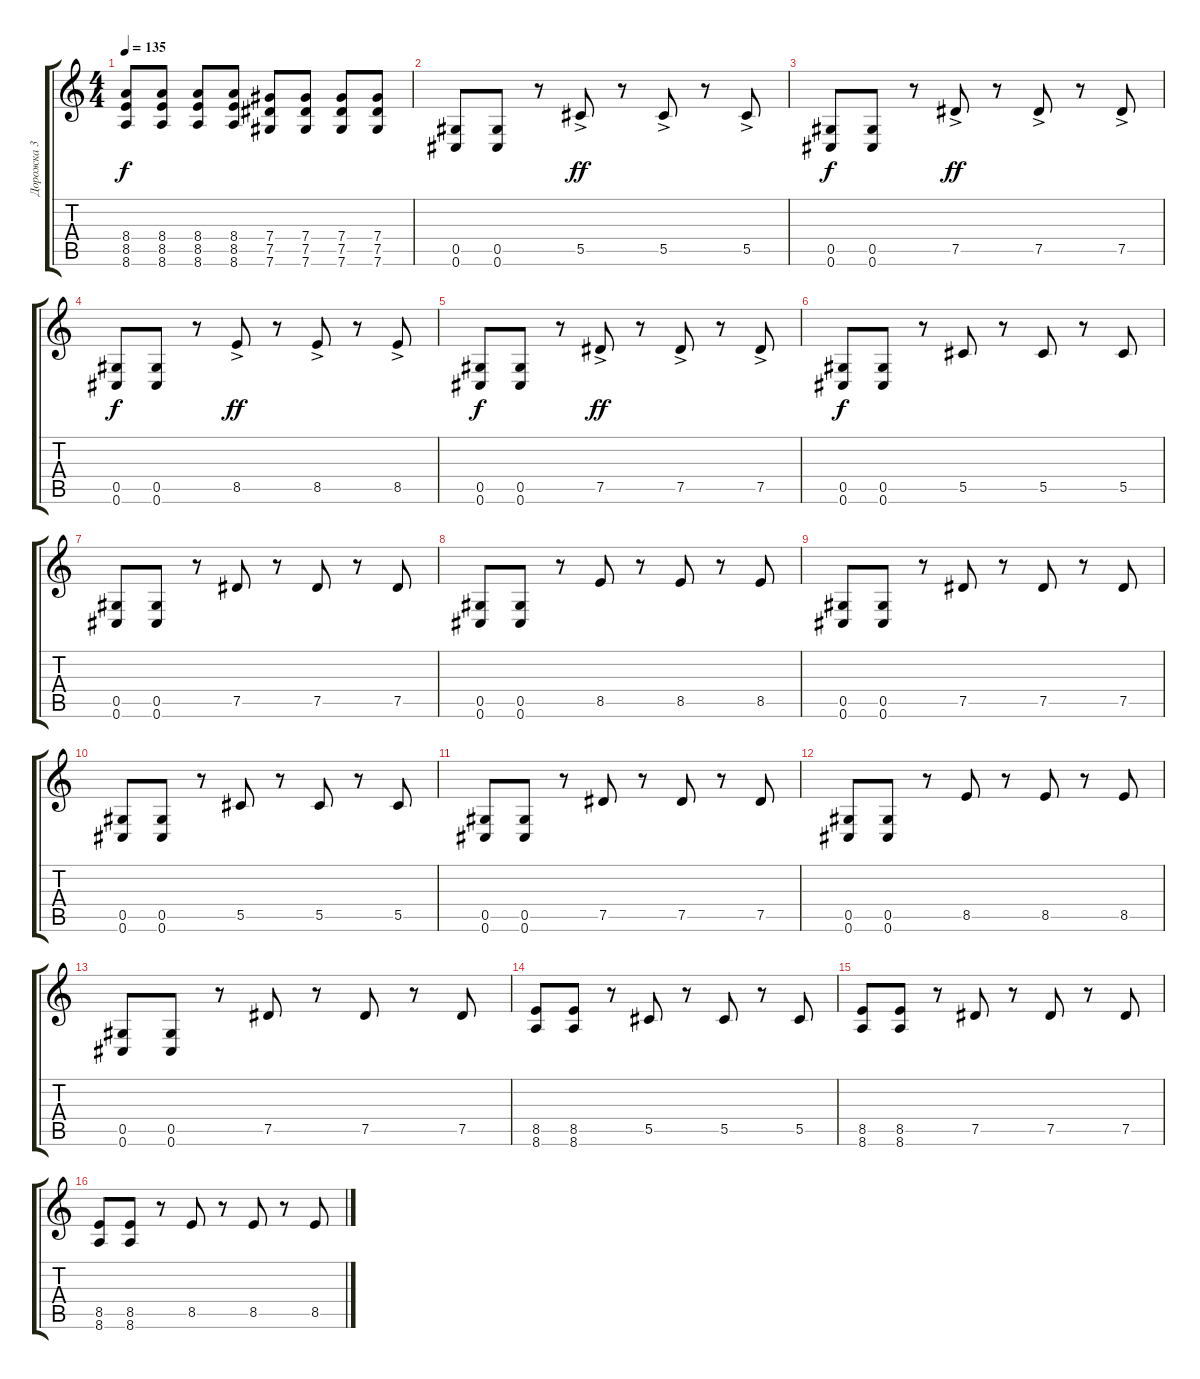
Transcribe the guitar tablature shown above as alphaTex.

\track ("Дорожка 3" "Дорожка 3") {instrument distortionguitar}
\staff {score tabs}
\tuning (Eb4 Bb3 Gb3 Db3 Ab2 Db2) {hide}
\ts (4 4)
\tempo 135
\clef g2
\ks c
(8.4 8.5 8.6).8{dy f} (8.4 8.5 8.6).8 (8.4 8.5 8.6).8 (8.4 8.5 8.6).8 (7.4 7.5 7.6).8 (7.4 7.5 7.6).8 (7.4 7.5 7.6).8 (7.4 7.5 7.6).8 |
(0.5 0.6).8 (0.5 0.6).8 r.8 5.5{ac}.8{dy ff} r.8 5.5{ac}.8 r.8 5.5{ac}.8 |
(0.5 0.6).8{dy f} (0.5 0.6).8 r.8 7.5{ac}.8{dy ff} r.8 7.5{ac}.8 r.8 7.5{ac}.8 |
(0.5 0.6).8{dy f} (0.5 0.6).8 r.8 8.5{ac}.8{dy ff} r.8 8.5{ac}.8 r.8 8.5{ac}.8 |
(0.5 0.6).8{dy f} (0.5 0.6).8 r.8 7.5{ac}.8{dy ff} r.8 7.5{ac}.8 r.8 7.5{ac}.8 |
(0.5 0.6).8{dy f} (0.5 0.6).8 r.8 5.5.8 r.8 5.5.8 r.8 5.5.8 |
(0.5 0.6).8 (0.5 0.6).8 r.8 7.5.8 r.8 7.5.8 r.8 7.5.8 |
(0.5 0.6).8 (0.5 0.6).8 r.8 8.5.8 r.8 8.5.8 r.8 8.5.8 |
(0.5 0.6).8 (0.5 0.6).8 r.8 7.5.8 r.8 7.5.8 r.8 7.5.8 |
(0.5 0.6).8 (0.5 0.6).8 r.8 5.5.8 r.8 5.5.8 r.8 5.5.8 |
(0.5 0.6).8 (0.5 0.6).8 r.8 7.5.8 r.8 7.5.8 r.8 7.5.8 |
(0.5 0.6).8 (0.5 0.6).8 r.8 8.5.8 r.8 8.5.8 r.8 8.5.8 |
(0.5 0.6).8 (0.5 0.6).8 r.8 7.5.8 r.8 7.5.8 r.8 7.5.8 |
(8.5 8.6).8 (8.5 8.6).8 r.8 5.5.8 r.8 5.5.8 r.8 5.5.8 |
(8.5 8.6).8 (8.5 8.6).8 r.8 7.5.8 r.8 7.5.8 r.8 7.5.8 |
(8.5 8.6).8 (8.5 8.6).8 r.8 8.5.8 r.8 8.5.8 r.8 8.5.8
